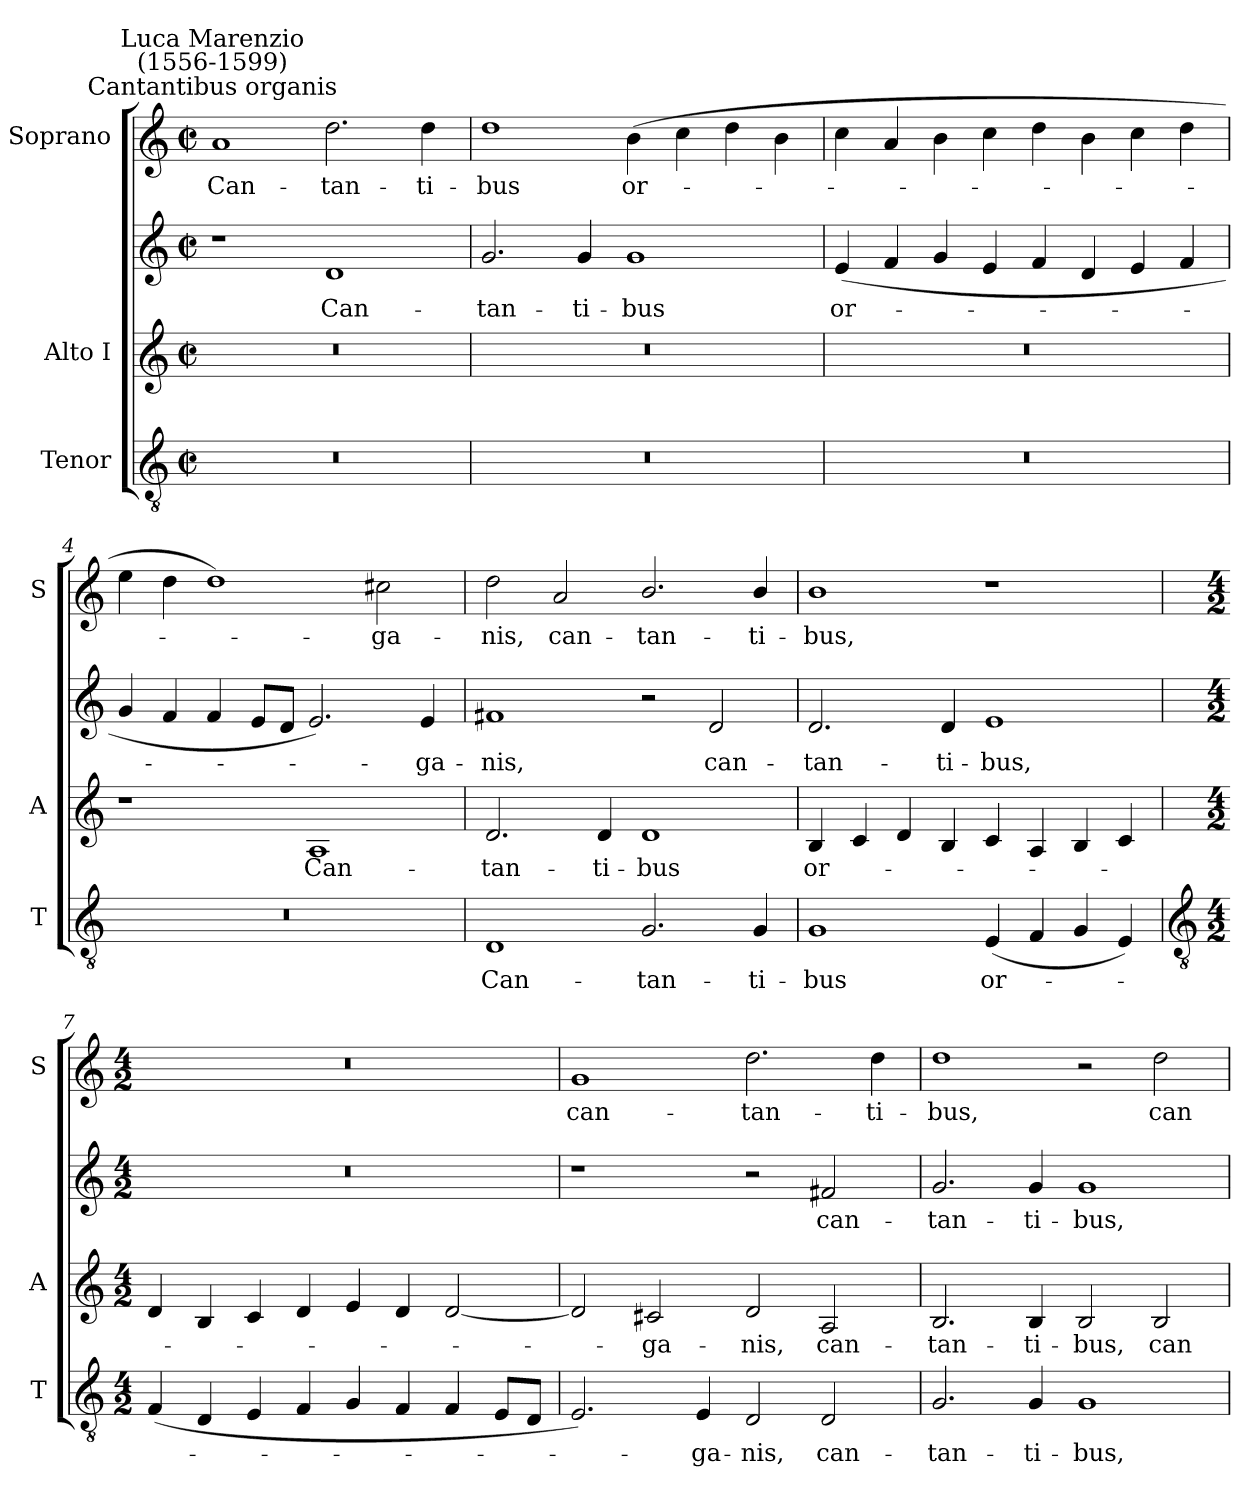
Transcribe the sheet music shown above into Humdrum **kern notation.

**kern	**text	**kern	**text	**kern	**text	**kern	**text
*part3	*part3	*part2	*part2	*part2	*part2	*part1	*part1
*staff4	*staff4	*staff3	*staff3	*staff2	*staff2	*staff1	*staff1
*I"Tenor	*	*I"Alto I	*	*	*	*I"Soprano	*
*I'T	*	*I'A	*	*	*	*I'S	*
*clefGv2	*	*clefG2	*	*clefG2	*	*clefG2	*
*k[]	*	*k[]	*	*k[]	*	*k[]	*
*C:	*	*C:	*	*C:	*	*C:	*
*M4/2	*	*M4/2	*	*M4/2	*	*M4/2	*
*met(c|)	*	*met(c|)	*	*met(c|)	*	*met(c|)	*
=1	=1	=1	=1	=1	=1	=1	=1
!	!	!	!	!	!	!LO:TX:a:cj:t=Cantantibus organis	!
!	!	!	!	!	!	!LO:TX:a:cj:t=Luca Marenzio\n(1556-1599)	!
!	!	!	!	!	!	!	!LO:LY:b
0r	.	0r	.	1r	.	1a	Can-
!	!	!	!	!	!LO:LY:b	!	!LO:LY:b
.	.	.	.	1d	Can-	2.dd	-tan-
!	!	!	!	!	!	!	!LO:LY:b
.	.	.	.	.	.	4dd	-ti-
=2	=2	=2	=2	=2	=2	=2	=2
!	!	!	!	!	!LO:LY:b	!	!LO:LY:b
0r	.	0r	.	2.g	-tan-	1dd	-bus
!	!	!	!	!	!LO:LY:b	!	!
.	.	.	.	4g	-ti-	.	.
!	!	!	!	!	!LO:LY:b	!	!LO:LY:b
.	.	.	.	1g	-bus	(>4b	or-
.	.	.	.	.	.	4cc	.
.	.	.	.	.	.	4dd	.
.	.	.	.	.	.	4b	.
=3	=3	=3	=3	=3	=3	=3	=3
!	!	!	!	!	!LO:LY:b	!	!
0r	.	0r	.	(<4e	or-	4cc	.
.	.	.	.	4f	.	4a	.
.	.	.	.	4g	.	4b	.
.	.	.	.	4e	.	4cc	.
.	.	.	.	4f	.	4dd	.
.	.	.	.	4d	.	4b	.
.	.	.	.	4e	.	4cc	.
.	.	.	.	4f	.	4dd	.
=4	=4	=4	=4	=4	=4	=4	=4
0r	.	1r	.	4g	.	4ee	.
.	.	.	.	4f	.	4dd	.
.	.	.	.	4f	.	1dd)	.
.	.	.	.	8eL	.	.	.
.	.	.	.	8dJ	.	.	.
!	!	!	!LO:LY:b	!	!	!	!
.	.	1A	-Can-	2.e)	.	.	.
!	!	!	!	!	!	!	!LO:LY:b
.	.	.	.	.	.	2cc#X	ga-
!	!	!	!	!	!LO:LY:b	!	!
.	.	.	.	4e	ga-	.	.
=5	=5	=5	=5	=5	=5	=5	=5
!	!LO:LY:b	!	!LO:LY:b	!	!LO:LY:b	!	!LO:LY:b
1D	Can-	2.d	-tan-	1f#X	-nis,	2dd	-nis,
!	!	!	!	!	!	!	!LO:LY:b
.	.	.	.	.	.	2a	can-
!	!	!	!LO:LY:b	!	!	!	!
.	.	4d	-ti-	.	.	.	.
!	!LO:LY:b	!	!LO:LY:b	!	!	!	!LO:LY:b
2.G	-tan-	1d	-bus	2r	.	2.b/	-tan-
!	!	!	!	!	!LO:LY:b	!	!
.	.	.	.	2d	can-	.	.
!	!LO:LY:b	!	!	!	!	!	!LO:LY:b
4G	-ti-	.	.	.	.	4b/	-ti-
=6	=6	=6	=6	=6	=6	=6	=6
!	!LO:LY:b	!	!LO:LY:b	!	!LO:LY:b	!	!LO:LY:b
1G	-bus	4B	or-	2.d	tan-	1b	-bus,
.	.	4c	.	.	.	.	.
.	.	4d	.	.	.	.	.
!	!	!	!	!	!LO:LY:b	!	!
.	.	4B	.	4d	-ti-	.	.
!	!LO:LY:b	!	!	!	!LO:LY:b	!	!
(<4E	or-	4c	.	1e	-bus,	1r	.
4F	.	4A	.	.	.	.	.
4G	.	4B	.	.	.	.	.
4E)	.	4c	.	.	.	.	.
!!LO:LB:g=z
=7	=7	=7	=7	=7	=7	=7	=7
*clefGv2	*	*	*	*	*	*	*
*M4/2	*	*M4/2	*	*M4/2	*	*M4/2	*
(<4F	.	4d	.	0r	.	0r	.
4D	.	4B	.	.	.	.	.
4E	.	4c	.	.	.	.	.
4F	.	4d	.	.	.	.	.
4G	.	4e	.	.	.	.	.
4F	.	4d	.	.	.	.	.
4F	.	[2d	.	.	.	.	.
8EL	.	.	.	.	.	.	.
8DJ	.	.	.	.	.	.	.
=8	=8	=8	=8	=8	=8	=8	=8
!	!	!	!	!	!	!	!LO:LY:b
2.E)	.	2d]	.	1r	.	1g	can-
!	!	!	!LO:LY:b	!	!	!	!
.	.	2c#X	-ga-	.	.	.	.
!	!LO:LY:b	!	!	!	!	!	!
4E	ga-	.	.	.	.	.	.
!	!LO:LY:b	!	!LO:LY:b	!	!	!	!LO:LY:b
2D	-nis,	2d	-nis,	2r	.	2.dd	-tan-
!	!LO:LY:b	!	!LO:LY:b	!	!LO:LY:b	!	!
2D	can-	2A	can-	2f#X	can-	.	.
!	!	!	!	!	!	!	!LO:LY:b
.	.	.	.	.	.	4dd	-ti-
=9	=9	=9	=9	=9	=9	=9	=9
!	!LO:LY:b	!	!LO:LY:b	!	!LO:LY:b	!	!LO:LY:b
2.G	-tan-	2.B	tan-	2.g	-tan-	1dd	-bus,
!	!LO:LY:b	!	!LO:LY:b	!	!LO:LY:b	!	!
4G	-ti-	4B	-ti-	4g	-ti-	.	.
!	!LO:LY:b	!	!LO:LY:b	!	!LO:LY:b	!	!
1G	-bus,	2B	-bus,	1g	-bus,	2r	.
!	!	!	!LO:LY:b	!	!	!	!LO:LY:b
.	.	2B	can-	.	.	2dd	can-
=	=	=	=	=	=	=	=
*-	*-	*-	*-	*-	*-	*-	*-
